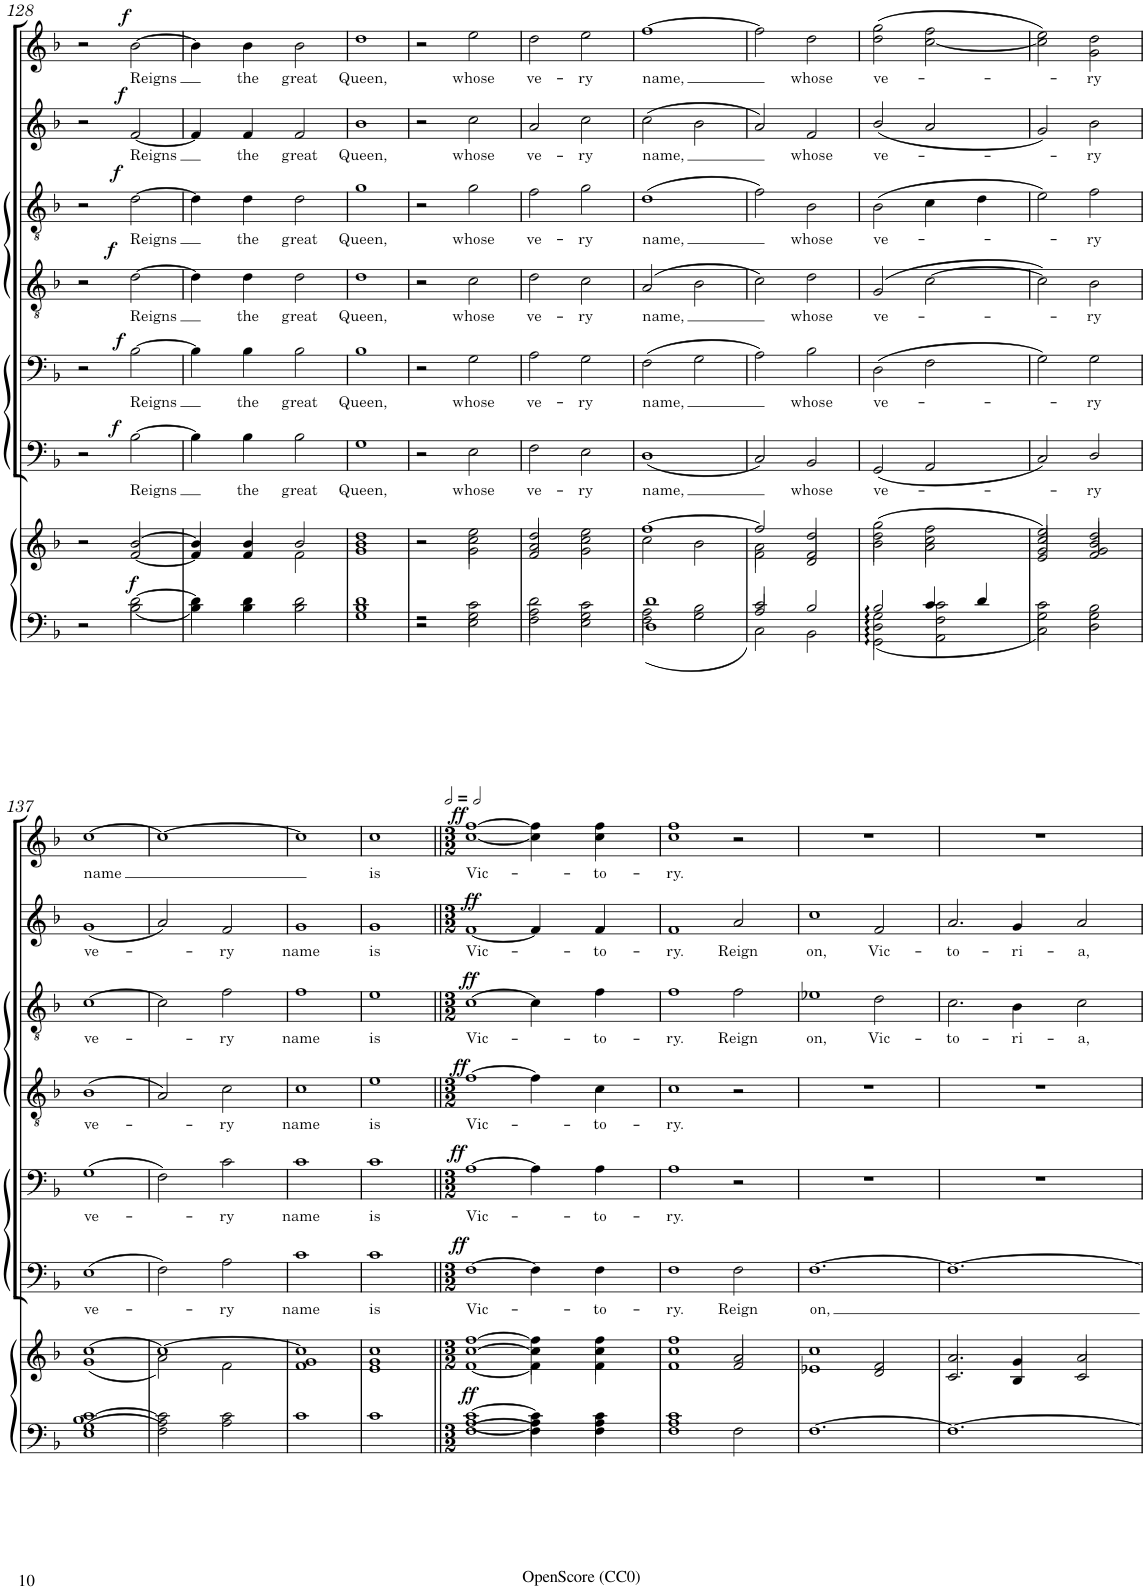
**kern	**kern	**dynam	**kern	**text	**dynam	**kern	**text	**dynam	**kern	**text	**dynam	**kern	**text	**dynam	**kern	**text	**dynam	**kern	**text	**dynam
*part7	*part7	*part7	*part6	*part6	*part6	*part5	*part5	*part5	*part4	*part4	*part4	*part3	*part3	*part3	*part2	*part2	*part2	*part1	*part1	*part1
*staff8	*staff7	*staff7/8	*staff6	*staff6	*staff6	*staff5	*staff5	*staff5	*staff4	*staff4	*staff4	*staff3	*staff3	*staff3	*staff2	*staff2	*staff2	*staff1	*staff1	*staff1
*I"Piano for practice only	*	*	*I"Bass II	*	*	*I"Bass I	*	*	*I"Tenor II	*	*	*I"Tenor I	*	*	*I"Alto	*	*	*I"Soprano	*	*
*I'Pno	*	*	*	*	*	*	*	*	*	*	*	*	*	*	*	*	*	*	*	*
!!LO:PB:g=z
*clefG2	*clefG2	*	*clefF4	*	*	*clefF4	*	*	*clefGv2	*	*	*clefGv2	*	*	*clefG2	*	*	*clefG2	*	*
*k[b-]	*k[b-]	*	*k[b-]	*	*	*k[b-]	*	*	*k[b-]	*	*	*k[b-]	*	*	*k[b-]	*	*	*k[b-]	*	*
*M2/2	*M2/2	*	*M2/2	*	*	*M2/2	*	*	*M2/2	*	*	*M2/2	*	*	*M2/2	*	*	*M2/2	*	*
*met(c|)	*met(c|)	*	*met(c|)	*	*	*met(c|)	*	*	*met(c|)	*	*	*met(c|)	*	*	*met(c|)	*	*	*met(c|)	*	*
=128	=128	=128	=128	=128	=128	=128	=128	=128	=128	=128	=128	=128	=128	=128	=128	=128	=128	=128	=128	=128
*^	*^	*	*	*	*	*	*	*	*	*	*	*	*	*	*	*	*	*	*	*
2r	2ryy	2r	2ryy	.	2r	.	.	2r	.	.	2r	.	.	2r	.	.	2r	.	.	2r	.	.
!	!	!	!	!LO:DY:b	!	!LO:LY:b	!LO:DY:a	!	!LO:LY:b	!LO:DY:a	!	!LO:LY:b	!LO:DY:a	!	!LO:LY:b	!LO:DY:a	!	!LO:LY:b	!LO:DY:a	!	!LO:LY:b	!LO:DY:a
[>2d\	[2B-\	[2b-/	[<2f/	f	[2B-\	Reigns	f	[2B-\	Reigns	f	[2d\	Reigns	f	[2d\	Reigns	f	[2f/	Reigns	f	[2b-\	Reigns	f
=129	=129	=129	=129	=129	=129	=129	=129	=129	=129	=129	=129	=129	=129	=129	=129	=129	=129	=129	=129	=129	=129	=129
4d\]	4B-\]	4b-/]	4f/]	.	4B-\]	.	.	4B-\]	.	.	4d\]	.	.	4d\]	.	.	4f/]	.	.	4b-\]	.	.
!	!	!	!	!	!	!LO:LY:b	!	!	!LO:LY:b	!	!	!LO:LY:b	!	!	!LO:LY:b	!	!	!LO:LY:b	!	!	!LO:LY:b	!
4d\	4B-\	4b-/	4f/	.	4B-\	the	.	4B-\	the	.	4d\	the	.	4d\	the	.	4f/	the	.	4b-\	the	.
!	!	!	!	!	!	!LO:LY:b	!	!	!LO:LY:b	!	!	!LO:LY:b	!	!	!LO:LY:b	!	!	!LO:LY:b	!	!	!LO:LY:b	!
2d\	2B-\	2b-/	2f\	.	2B-\	great	.	2B-\	great	.	2d\	great	.	2d\	great	.	2f/	great	.	2b-\	great	.
=130	=130	=130	=130	=130	=130	=130	=130	=130	=130	=130	=130	=130	=130	=130	=130	=130	=130	=130	=130	=130	=130	=130
*	*^	*	*^	*	*	*	*	*	*	*	*	*	*	*	*	*	*	*	*	*	*	*
!	!	!	!	!	!	!	!	!LO:LY:b	!	!	!LO:LY:b	!	!	!LO:LY:b	!	!	!LO:LY:b	!	!	!LO:LY:b	!	!	!LO:LY:b	!
1d	1B-	1G	1dd	1b-	1g	.	1G	Queen,	.	1B-	Queen,	.	1d	Queen,	.	1g	Queen,	.	1b-	Queen,	.	1dd	Queen,	.
=131	=131	=131	=131	=131	=131	=131	=131	=131	=131	=131	=131	=131	=131	=131	=131	=131	=131	=131	=131	=131	=131	=131	=131	=131
2r	2ryy	2r	2r	2ryy	2ryy	.	2r	.	.	2r	.	.	2r	.	.	2r	.	.	2r	.	.	2r	.	.
!	!	!	!	!	!	!	!	!LO:LY:b	!	!	!LO:LY:b	!	!	!LO:LY:b	!	!	!LO:LY:b	!	!	!LO:LY:b	!	!	!LO:LY:b	!
2c\	2G\	2E\	2ee\	2cc\	2g\	.	2E\	whose	.	2G\	whose	.	2c\	whose	.	2g\	whose	.	2cc\	whose	.	2ee\	whose	.
=132	=132	=132	=132	=132	=132	=132	=132	=132	=132	=132	=132	=132	=132	=132	=132	=132	=132	=132	=132	=132	=132	=132	=132	=132
!	!	!	!	!	!	!	!	!LO:LY:b	!	!	!LO:LY:b	!	!	!LO:LY:b	!	!	!LO:LY:b	!	!	!LO:LY:b	!	!	!LO:LY:b	!
2d\	2A\	2F\	2dd/	2a/	2f/	.	2F\	ve-	.	2A\	ve-	.	2d\	ve-	.	2f\	ve-	.	2a/	ve-	.	2dd\	ve-	.
!	!	!	!	!	!	!	!	!LO:LY:b	!	!	!LO:LY:b	!	!	!LO:LY:b	!	!	!LO:LY:b	!	!	!LO:LY:b	!	!	!LO:LY:b	!
2c\	2G\	2E\	2ee\	2cc\	2g\	.	2E\	-ry	.	2G\	-ry	.	2c\	-ry	.	2g\	-ry	.	2cc\	-ry	.	2ee\	-ry	.
=133	=133	=133	=133	=133	=133	=133	=133	=133	=133	=133	=133	=133	=133	=133	=133	=133	=133	=133	=133	=133	=133	=133	=133	=133
!	!	!	!	!	!	!	!	!LO:LY:b	!	!	!LO:LY:b	!	!	!LO:LY:b	!	!	!LO:LY:b	!	!	!LO:LY:b	!	!	!LO:LY:b	!
*	*	*	*	*v	*v	*	*	*	*	*	*	*	*	*	*	*	*	*	*	*	*	*	*	*
2A\	2F\	(<1D 1d	[1ff	2cc\	.	(<1D	name,	.	(2F\	-name,	.	(2A/	name,	.	(1d	name,	.	(2cc\	name,	.	[1ff	name,	.
2B-\	2G\	.	.	2b-\	.	.	.	.	2G\	.	.	2B-\	.	.	.	.	.	2b-\	.	.	.	.	.
=134	=134	=134	=134	=134	=134	=134	=134	=134	=134	=134	=134	=134	=134	=134	=134	=134	=134	=134	=134	=134	=134	=134	=134
*	*	*	*	*^	*	*	*	*	*	*	*	*	*	*	*	*	*	*	*	*	*	*	*
2c/	2A/	2C\	2ff/]	2a\)	2f\	.	2C/)	.	.	2A\)	.	.	2c\)	.	.	2f\)	.	.	2a/)	.	.	2ff\]	.	.
!	!	!	!	!	!	!	!	!LO:LY:b	!	!	!LO:LY:b	!	!	!LO:LY:b	!	!	!LO:LY:b	!	!	!LO:LY:b	!	!	!LO:LY:b	!
2B-/	2ryy	2BB-\	2dd/	2f/	2d/	.	2BB-/	whose	.	2B-\	whose	.	2d\	whose	.	2B-\	whose	.	2f/	whose	.	2dd\	whose	.
=135	=135	=135	=135	=135	=135	=135	=135	=135	=135	=135	=135	=135	=135	=135	=135	=135	=135	=135	=135	=135	=135	=135	=135	=135
*	*	*^	*	*	*	*	*	*	*	*	*	*	*	*	*	*	*	*	*	*	*	*	*	*
!	!	!	!	!	!	!	!	!	!LO:LY:b	!	!	!LO:LY:b	!	!	!LO:LY:b	!	!	!LO:LY:b	!	!	!LO:LY:b	!	!	!LO:LY:b	!
*	*	*	*	*	*v	*v	*	*	*	*	*	*	*	*	*	*	*	*	*	*	*	*	*	*	*
2B-/	2D\ 2G\	2GG\	2ryy	(>2dd\ 2gg\	2b-\	.	(2GG/	ve-	.	(2D\	ve-	.	(2G/	ve-	.	(2B-\	ve-	.	(2b-/	ve-	.	(2dd\ 2gg\	ve-	.
2c\	2F\	2AA\	4c/	2cc\ 2ff\	2a\	.	2AA/	.	.	2F\	.	.	[2c\	.	.	4c\	.	.	2a/	.	.	[2cc\ 2ff\	.	.
.	.	.	4d/	.	.	.	.	.	.	.	.	.	.	.	.	4d\	.	.	.	.	.	.	.	.
*	*	*v	*v	*	*	*	*	*	*	*	*	*	*	*	*	*	*	*	*	*	*	*	*	*
=136	=136	=136	=136	=136	=136	=136	=136	=136	=136	=136	=136	=136	=136	=136	=136	=136	=136	=136	=136	=136	=136	=136	=136
*	*	*	*	*^	*	*	*	*	*	*	*	*	*	*	*	*	*	*	*	*	*	*	*
2c\	2G\	2C\	2cc/ 2ee/)	2g/	2e/	.	2C/)	.	.	2G\)	.	.	2c\])	.	.	2e\)	.	.	2g/)	.	.	2cc\] 2ee\)	.	.
!	!	!	!	!	!	!	!	!LO:LY:b	!	!	!LO:LY:b	!	!	!LO:LY:b	!	!	!LO:LY:b	!	!	!LO:LY:b	!	!	!LO:LY:b	!
2B-\	2G\	2D\	2g/ 2dd/	2b-/	2f/	.	2D/	-ry	.	2G\	-ry	.	2B-\	ry	.	2f\	-ry	.	2b-\	-ry	.	2g\ 2dd\	-ry	.
!!LO:LB:g=z
=137	=137	=137	=137	=137	=137	=137	=137	=137	=137	=137	=137	=137	=137	=137	=137	=137	=137	=137	=137	=137	=137	=137	=137	=137
!	!	!	!	!	!	!	!	!LO:LY:b	!	!	!LO:LY:b	!	!	!LO:LY:b	!	!	!LO:LY:b	!	!	!LO:LY:b	!	!	!LO:LY:b	!
*	*	*	*	*v	*v	*	*	*	*	*	*	*	*	*	*	*	*	*	*	*	*	*	*	*
1B- [>1c	1G	1E	[1cc	(1g	.	(1E	ve-	.	(1G	ve-	.	(1B-	ve-	.	[1c	ve-	.	(1g	ve-	.	[1cc	name	.
=138	=138	=138	=138	=138	=138	=138	=138	=138	=138	=138	=138	=138	=138	=138	=138	=138	=138	=138	=138	=138	=138	=138	=138
2A\ 2c\]	2F\	2ryy	1cc_	2a\)	.	2F\)	.	.	2F\)	.	.	2A/)	.	.	2c\]	.	.	2a/)	.	.	1cc_	.	.
!	!	!	!	!	!	!	!LO:LY:b	!	!	!LO:LY:b	!	!	!LO:LY:b	!	!	!LO:LY:b	!	!	!LO:LY:b	!	!	!	!
2c\	2ryy	2A\	.	2f\	.	2A\	-ry	.	2c\	-ry	.	2c\	-ry	.	2f\	-ry	.	2f/	-ry	.	.	.	.
=139	=139	=139	=139	=139	=139	=139	=139	=139	=139	=139	=139	=139	=139	=139	=139	=139	=139	=139	=139	=139	=139	=139	=139
*	*	*	*	*^	*	*	*	*	*	*	*	*	*	*	*	*	*	*	*	*	*	*	*
!	!	!	!	!	!	!	!	!LO:LY:b	!	!	!LO:LY:b	!	!	!LO:LY:b	!	!	!LO:LY:b	!	!	!LO:LY:b	!	!	!	!
*v	*v	*v	*	*	*	*	*	*	*	*	*	*	*	*	*	*	*	*	*	*	*	*	*	*
1c	1cc]	1g	1f	.	1c	name	.	1c	name	.	1c	name	.	1f	name	.	1g	name	.	1cc]	.	.
=140	=140	=140	=140	=140	=140	=140	=140	=140	=140	=140	=140	=140	=140	=140	=140	=140	=140	=140	=140	=140	=140	=140
!	!	!	!	!	!	!LO:LY:b	!	!	!LO:LY:b	!	!	!LO:LY:b	!	!	!LO:LY:b	!	!	!LO:LY:b	!	!	!LO:LY:b	!
1c	1cc	1g	1e	.	1c	is	.	1c	is	.	1e	is	.	1e	is	.	1g	is	.	1cc	is	.
*	*v	*v	*v	*	*	*	*	*	*	*	*	*	*	*	*	*	*	*	*	*	*	*
=141||	=141||	=141||	=141||	=141||	=141||	=141||	=141||	=141||	=141||	=141||	=141||	=141||	=141||	=141||	=141||	=141||	=141||	=141||	=141||	=141||
*M3/2	*M3/2	*	*M3/2	*	*	*M3/2	*	*	*M3/2	*	*	*M3/2	*	*	*M3/2	*	*	*M3/2	*	*
*^	*^	*	*	*	*	*	*	*	*	*	*	*	*	*	*	*	*	*	*	*
*	*^	*	*^	*	*	*	*	*	*	*	*	*	*	*	*	*	*	*	*	*	*	*
!	!	!	!	!	!	!LO:DY:b	!	!LO:LY:b	!LO:DY:a	!	!LO:LY:b	!LO:DY:a	!	!LO:LY:b	!LO:DY:a	!	!LO:LY:b	!LO:DY:a	!	!LO:LY:b	!LO:DY:a	!	!LO:LY:b	!LO:DY:a
*	*	*	*	*v	*v	*	*	*	*	*	*	*	*	*	*	*	*	*	*	*	*	*	*	*
[1c	[1A	[1F	[1cc [1ff	[1f	ff	[1F	Vic-	ff	[1A	Vic-	ff	[1f	Vic-	ff	[1c	Vic-	ff	[1f	Vic-	ff	[1cc [1ff	Vic-	ff
4c\]	4A\]	4F\]	4cc\] 4ff\]	4f\]	.	4F\]	.	.	4A\]	.	.	4f\]	.	.	4c\]	.	.	4f/]	.	.	4cc\] 4ff\]	.	.
!	!	!	!	!	!	!	!LO:LY:b	!	!	!LO:LY:b	!	!	!LO:LY:b	!	!	!LO:LY:b	!	!	!LO:LY:b	!	!	!LO:LY:b	!
4c\	4A\	4F\	4cc\ 4ff\	4f\	.	4F\	-to-	.	4A\	-to-	.	4c\	-to-	.	4f\	-to-	.	4f/	-to-	.	4cc\ 4ff\	-to-	.
=142	=142	=142	=142	=142	=142	=142	=142	=142	=142	=142	=142	=142	=142	=142	=142	=142	=142	=142	=142	=142	=142	=142	=142
*	*	*	*	*^	*	*	*	*	*	*	*	*	*	*	*	*	*	*	*	*	*	*	*
!	!	!	!	!	!	!	!	!LO:LY:b	!	!	!LO:LY:b	!	!	!LO:LY:b	!	!	!LO:LY:b	!	!	!LO:LY:b	!	!	!LO:LY:b	!
1c	1A	1F	1cc 1ff	1f	1ryy	.	1F	-ry.	.	1A	-ry.	.	1c	-ry.	.	1f	-ry.	.	1f	-ry.	.	1cc 1ff	-ry.	.
!	!	!	!	!	!	!	!	!LO:LY:b	!	!	!	!	!	!	!	!	!LO:LY:b	!	!	!LO:LY:b	!	!	!	!
2F\	2ryy	2ryy	2a/	2ryy	2f/	.	2F\	Reign	.	2r	.	.	2r	.	.	2f\	Reign	.	2a/	Reign	.	2r	.	.
=143	=143	=143	=143	=143	=143	=143	=143	=143	=143	=143	=143	=143	=143	=143	=143	=143	=143	=143	=143	=143	=143	=143	=143	=143
!	!	!	!	!	!	!	!	!LO:LY:b	!	!	!	!	!	!	!	!	!LO:LY:b	!	!	!LO:LY:b	!	!	!	!
*v	*v	*v	*	*	*	*	*	*	*	*	*	*	*	*	*	*	*	*	*	*	*	*	*	*
*	*	*v	*v	*	*	*	*	*	*	*	*	*	*	*	*	*	*	*	*	*	*	*
[1.F	1cc	1e-X	.	[1.F	on,	.	1.r	.	.	1.r	.	.	1e-X	on,	.	1cc	on,	.	1.r	.	.
!	!	!	!	!	!	!	!	!	!	!	!	!	!	!LO:LY:b	!	!	!LO:LY:b	!	!	!	!
.	2f/	2d/	.	.	.	.	.	.	.	.	.	.	2d\	Vic-	.	2f/	Vic-	.	.	.	.
=144	=144	=144	=144	=144	=144	=144	=144	=144	=144	=144	=144	=144	=144	=144	=144	=144	=144	=144	=144	=144	=144
!	!	!	!	!	!	!	!	!	!	!	!	!	!	!LO:LY:b	!	!	!LO:LY:b	!	!	!	!
1.F_	2.a/	2.c/	.	1.F_	.	.	1.r	.	.	1.r	.	.	2.c\	-to-	.	2.a/	-to-	.	1.r	.	.
!	!	!	!	!	!	!	!	!	!	!	!	!	!	!LO:LY:b	!	!	!LO:LY:b	!	!	!	!
.	4g/	4B-/	.	.	.	.	.	.	.	.	.	.	4B-\	-ri-	.	4g/	-ri-	.	.	.	.
!	!	!	!	!	!	!	!	!	!	!	!	!	!	!LO:LY:b	!	!	!LO:LY:b	!	!	!	!
.	2a/	2c/	.	.	.	.	.	.	.	.	.	.	2c\	-a,	.	2a/	-a,	.	.	.	.
*	*v	*v	*	*	*	*	*	*	*	*	*	*	*	*	*	*	*	*	*	*	*
=	=	=	=	=	=	=	=	=	=	=	=	=	=	=	=	=	=	=	=	=
*-	*-	*-	*-	*-	*-	*-	*-	*-	*-	*-	*-	*-	*-	*-	*-	*-	*-	*-	*-	*-
